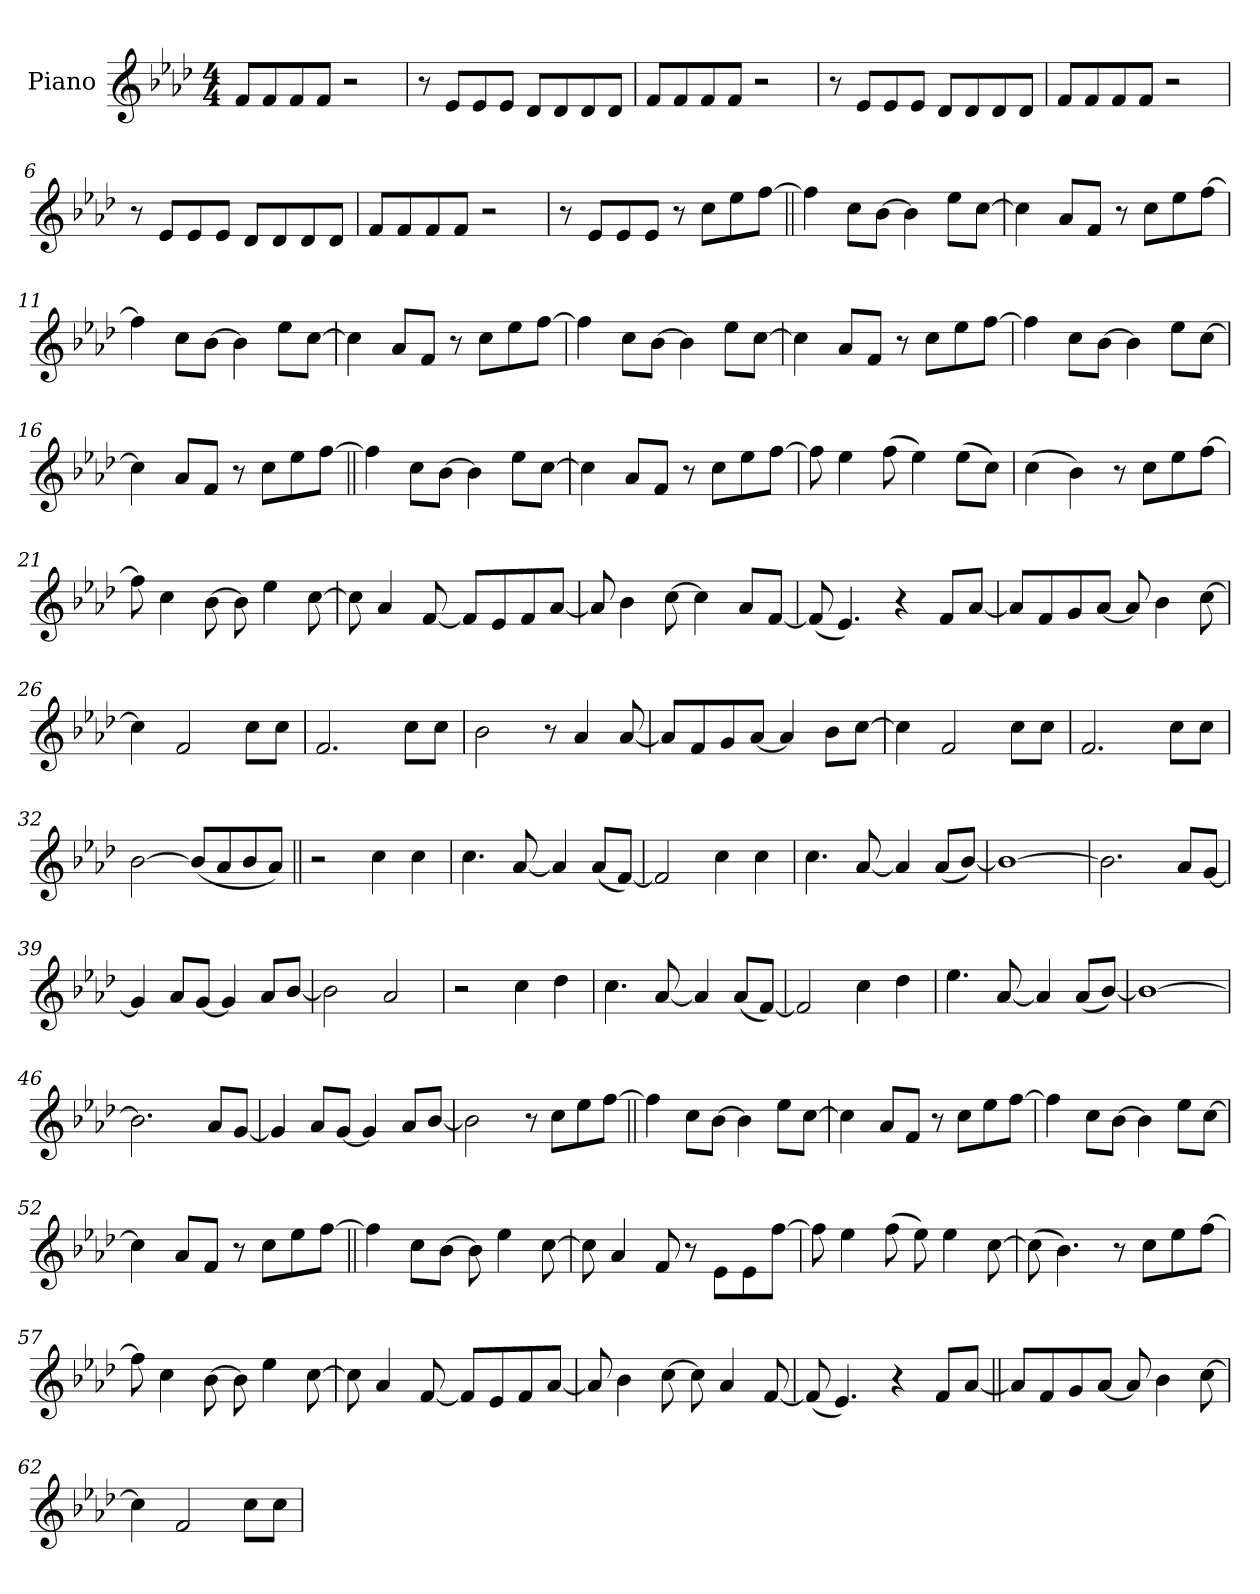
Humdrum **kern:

**kern
*part1
*staff1
*I"Piano
*I'Pno.
*clefG2
*k[b-e-a-d-]
*M4/4
*MM143
=1
8f!L
8f!
8f!
8f!J
2r
=2
8r
8e-!L
8e-!
8e-!J
8d-!L
8d-!
8d-!
8d-!J
=3
8f!L
8f!
8f!
8f!J
2r
=4
8r
8e-!L
8e-!
8e-!J
8d-!L
8d-!
8d-!
8d-!J
=5
8f!L
8f!
8f!
8f!J
2r
=6
8r
8e-!L
8e-!
8e-!J
8d-!L
8d-!
8d-!
8d-!J
=7
8f!L
8f!
8f!
8f!J
2r
=8
8r
8e-!L
8e-!
8e-!J
8r
8ccL
8ee-
[8ffJ
=9||
4ff]
8ccL
[8b-J
4b-]
8ee-L
[8ccJ
=10
4cc]
8a-L
8fJ
8r
8ccL
8ee-
[8ffJ
=11
4ff]
8ccL
[8b-J
4b-]
8ee-L
[8ccJ
=12
4cc]
8a-L
8fJ
8r
8ccL
8ee-
[8ffJ
=13
4ff]
8ccL
[8b-J
4b-]
8ee-L
[8ccJ
=14
4cc]
8a-L
8fJ
8r
8ccL
8ee-
[8ffJ
=15
4ff]
8ccL
[8b-J
4b-]
8ee-L
[8ccJ
=16
4cc]
8a-L
8fJ
8r
8ccL
8ee-
[8ffJ
=17||
4ff]
8ccL
[8b-J
4b-]
8ee-L
[8ccJ
=18
4cc]
8a-L
8fJ
8r
8ccL
8ee-
[8ffJ
=19
8ff]
4ee-
(8ff
4ee-)
(8ee-L
8ccJ)
=20
(4cc
4b-)
8r
8ccL
8ee-
[8ffJ
=21
8ff]
4cc
[8b-
8b-]
4ee-
[8cc
=22
8cc]
4a-
[8f
8fL]
8e-
8f
[8a-J
=23
8a-]
4b-
[8cc
4cc]
8a-L
[8fJ
=24
(8f]
4.e-)
4r
8fL
[8a-J
=25
8a-L]
8f
8g
[8a-J
8a-]
4b-
[8cc
=26
4cc]
2f
8ccL
8ccJ
=27
2.f
8ccL
8ccJ
=28
2b-
8r
4a-
[8a-
=29
8a-L]
8f
8g
[8a-J
4a-]
8b-L
[8ccJ
=30
4cc]
2f
8ccL
8ccJ
=31
2.f
8ccL
8ccJ
=32
[2b-
(8b-L]
8a-
8b-
8a-J)
=33||
2r
4cc
4cc
=34
4.cc
[8a-
4a-]
(8a-L
[8fJ)
=35
2f]
4cc
4cc
=36
4.cc
[8a-
4a-]
(8a-L
[8b-J)
=37
1b-_
=38
2.b-]
8a-!L
[8g!J
=39
4g!]
8a-!L
[8g!J
4g!]
8a-!L
[8b-!J
=40
2b-!]
2a-!
=41
2r
4cc
4dd-
=42
4.cc
[8a-
4a-]
(8a-L
[8fJ)
=43
2f]
4cc
4dd-
=44
4.ee-
[8a-
4a-]
(8a-L
[8b-J)
=45
1b-_
=46
2.b-]
8a-!L
[8g!J
=47
4g!]
8a-!L
[8g!J
4g!]
8a-!L
[8b-!J
=48
2b-!]
8r
8ccL
8ee-
[8ffJ
=49||
4ff]
8ccL
[8b-J
4b-]
8ee-L
[8ccJ
=50
4cc]
8a-L
8fJ
8r
8ccL
8ee-
[8ffJ
=51
4ff]
8ccL
[8b-J
4b-]
8ee-L
[8ccJ
=52
4cc]
8a-L
8fJ
8r
8ccL
8ee-
[8ffJ
=53||
4ff]
8ccL
[8b-J
8b-]
4ee-
[8cc
=54
8cc]
4a-
8f
8r
8e-L
8e-
[8ffJ
=55
8ff]
4ee-
(8ff
8ee-)
4ee-
[8cc
=56
(8cc]
4.b-)
8r
8ccL
8ee-
[8ffJ
=57
8ff]
4cc
[8b-
8b-]
4ee-
[8cc
=58
8cc]
4a-
[8f
8fL]
8e-
8f
[8a-J
=59
8a-]
4b-
[8cc
8cc]
4a-
[8f
=60
(8f]
4.e-)
4r
8fL
[8a-J
=61||
8a-L]
8f
8g
[8a-J
8a-]
4b-
[8cc
=62
4cc]
2f
8ccL
8ccJ
=
*-
